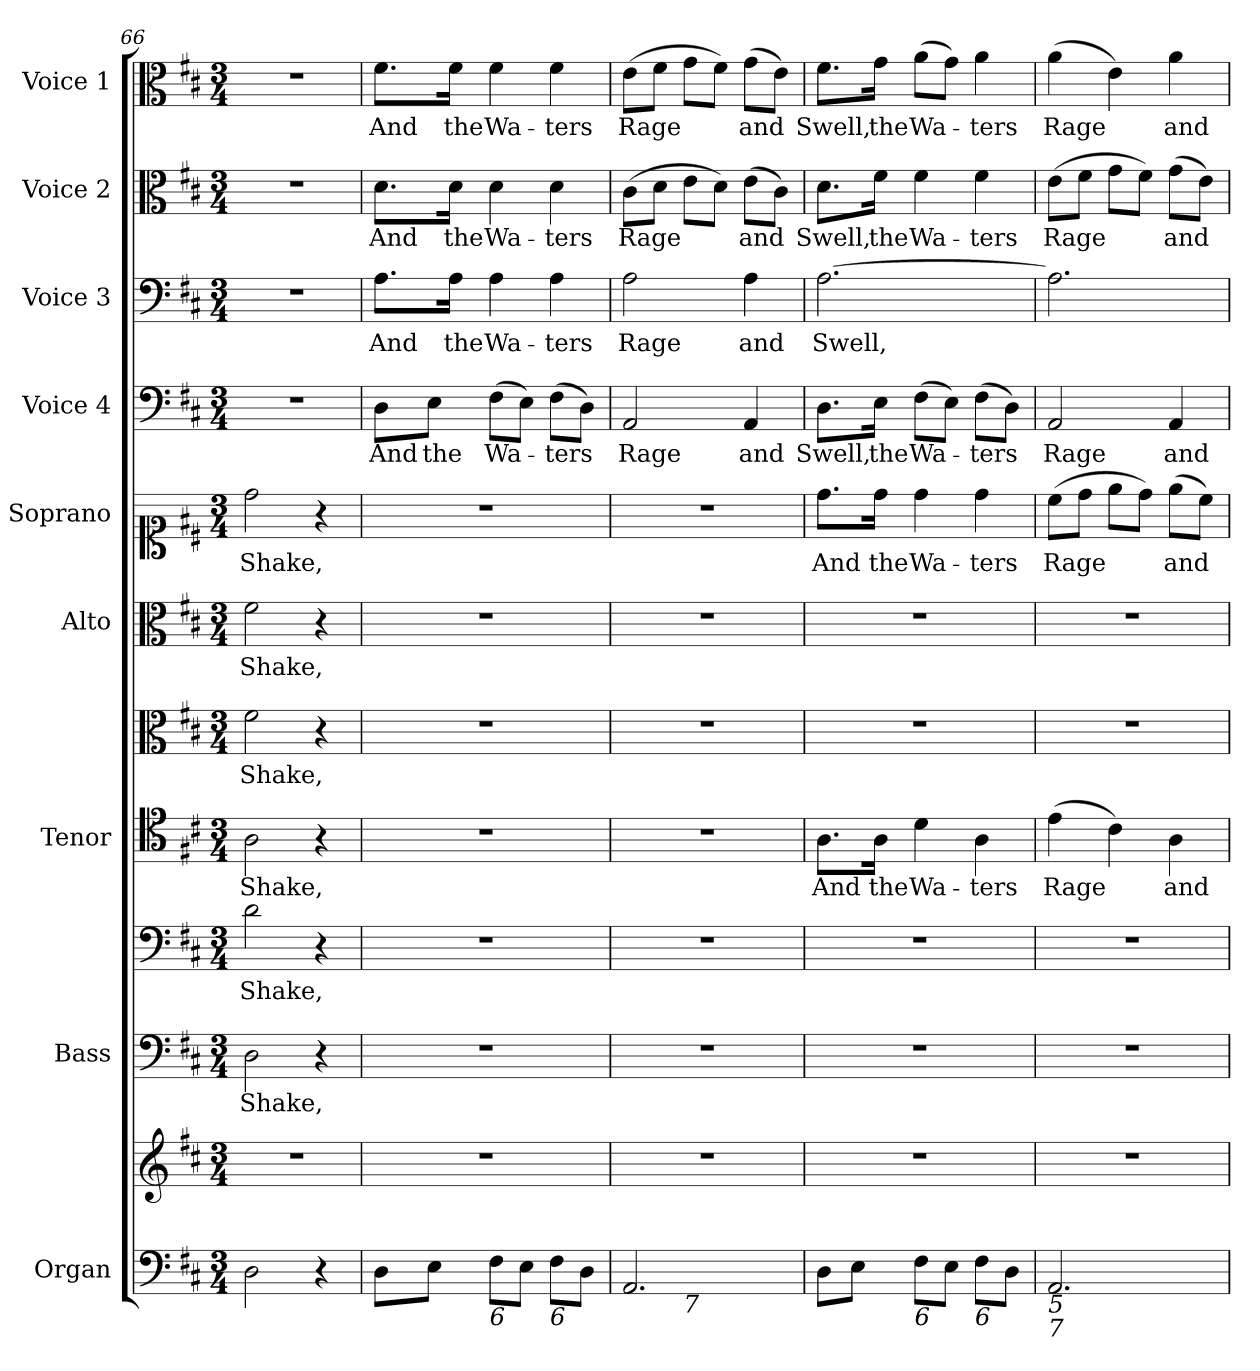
**kern	**kern	**kern	**text	**kern	**text	**kern	**text	**kern	**text	**kern	**text	**kern	**text	**kern	**text	**kern	**text	**kern	**text	**kern	**text
*part11	*part11	*part10	*part10	*part9	*part9	*part8	*part8	*part7	*part7	*part6	*part6	*part5	*part5	*part4	*part4	*part3	*part3	*part2	*part2	*part1	*part1
*staff12	*staff11	*staff10	*staff10	*staff9	*staff9	*staff8	*staff8	*staff7	*staff7	*staff6	*staff6	*staff5	*staff5	*staff4	*staff4	*staff3	*staff3	*staff2	*staff2	*staff1	*staff1
*I"Organ	*	*I"Bass	*	*	*	*I"Tenor	*	*	*	*I"Alto	*	*I"Soprano	*	*I"Voice 4	*	*I"Voice 3	*	*I"Voice 2	*	*I"Voice 1	*
*I'Org.	*	*I'B	*	*	*	*I'T	*	*I'A	*	*I'A	*	*I'S	*	*	*	*	*	*	*	*	*
*clefF4	*clefG2	*clefF4	*	*clefF4	*	*clefC4	*	*clefC3	*	*clefC3	*	*clefC1	*	*clefF4	*	*clefF4	*	*clefC3	*	*clefC3	*
*k[f#c#]	*k[f#c#]	*k[f#c#]	*	*k[f#c#]	*	*k[f#c#]	*	*k[f#c#]	*	*k[f#c#]	*	*k[f#c#]	*	*k[f#c#]	*	*k[f#c#]	*	*k[f#c#]	*	*k[f#c#]	*
*D:	*D:	*D:	*	*D:	*	*D:	*	*D:	*	*D:	*	*D:	*	*D:	*	*D:	*	*D:	*	*D:	*
*M3/4	*M3/4	*M3/4	*	*M3/4	*	*M3/4	*	*M3/4	*	*M3/4	*	*M3/4	*	*M3/4	*	*M3/4	*	*M3/4	*	*M3/4	*
=66	=66	=66	=66	=66	=66	=66	=66	=66	=66	=66	=66	=66	=66	=66	=66	=66	=66	=66	=66	=66	=66
!	!	!	!LO:LY:b	!	!LO:LY:b	!	!LO:LY:b	!	!LO:LY:b	!	!LO:LY:b	!	!LO:LY:b	!	!	!	!	!	!	!	!
2D\	2.r	2D\	Shake,	2d\	Shake,	2A\	Shake,	2f#\	Shake,	2f#\	Shake,	2dd\	Shake,	2.r	.	2.r	.	2.r	.	2.r	.
4r	.	4r	.	4r	.	4r	.	4r	.	4r	.	4r	.	.	.	.	.	.	.	.	.
=67	=67	=67	=67	=67	=67	=67	=67	=67	=67	=67	=67	=67	=67	=67	=67	=67	=67	=67	=67	=67	=67
!	!	!	!	!	!	!	!	!	!	!	!	!	!	!	!LO:LY:b	!	!LO:LY:b	!	!LO:LY:b	!	!LO:LY:b
8D\L	2.r	2.r	.	2.r	.	2.r	.	2.r	.	2.r	.	2.r	.	8D\L	And	8.A\L	And	8.d\L	And	8.f#\L	And
!	!	!	!	!	!	!	!	!	!	!	!	!	!	!	!LO:LY:b	!	!	!	!	!	!
8E\J	.	.	.	.	.	.	.	.	.	.	.	.	.	8E\J	the	.	.	.	.	.	.
!	!	!	!	!	!	!	!	!	!	!	!	!	!	!	!	!	!LO:LY:b	!	!LO:LY:b	!	!LO:LY:b
.	.	.	.	.	.	.	.	.	.	.	.	.	.	.	.	16A\Jk	the	16d\Jk	the	16f#\Jk	the
!LO:TX:b:i:t=6	!	!	!	!	!	!	!	!	!	!	!	!	!	!	!	!	!	!	!	!	!
!	!	!	!	!	!	!	!	!	!	!	!	!	!	!	!LO:LY:b	!	!LO:LY:b	!	!LO:LY:b	!	!LO:LY:b
8F#\L	.	.	.	.	.	.	.	.	.	.	.	.	.	(>8F#\L	Wa-	4A\	Wa-	4d\	Wa-	4f#\	Wa-
8E\J	.	.	.	.	.	.	.	.	.	.	.	.	.	8E\J)	.	.	.	.	.	.	.
!LO:TX:b:i:t=6	!	!	!	!	!	!	!	!	!	!	!	!	!	!	!	!	!	!	!	!	!
!	!	!	!	!	!	!	!	!	!	!	!	!	!	!	!LO:LY:b	!	!LO:LY:b	!	!LO:LY:b	!	!LO:LY:b
8F#\L	.	.	.	.	.	.	.	.	.	.	.	.	.	(>8F#\L	-ters	4A\	-ters	4d\	-ters	4f#\	-ters
8D\J	.	.	.	.	.	.	.	.	.	.	.	.	.	8D\J)	.	.	.	.	.	.	.
=68	=68	=68	=68	=68	=68	=68	=68	=68	=68	=68	=68	=68	=68	=68	=68	=68	=68	=68	=68	=68	=68
!LO:TX:b:i:t=5	!	!	!	!	!	!	!	!	!	!	!	!	!	!	!	!	!	!	!	!	!
!	!	!	!	!	!	!	!	!	!	!	!	!	!	!	!LO:LY:b	!	!LO:LY:b	!	!LO:LY:b	!	!LO:LY:b
*^	*	*	*	*	*	*	*	*	*	*	*	*	*	*	*	*	*	*	*	*	*
2.AA/	4ryy	2.r	2.r	.	2.r	.	2.r	.	2.r	.	2.r	.	2.r	.	2AA/	Rage	2A\	Rage	(>8c#\L	Rage	(>8e\L	Rage
.	.	.	.	.	.	.	.	.	.	.	.	.	.	.	.	.	.	.	8d\J	.	8f#\J	.
!	!LO:TX:b:i:t=7	!	!	!	!	!	!	!	!	!	!	!	!	!	!	!	!	!	!	!	!	!
.	2ryy	.	.	.	.	.	.	.	.	.	.	.	.	.	.	.	.	.	8e\L	.	8g\L	.
.	.	.	.	.	.	.	.	.	.	.	.	.	.	.	.	.	.	.	8d\J)	.	8f#\J)	.
!	!	!	!	!	!	!	!	!	!	!	!	!	!	!	!	!LO:LY:b	!	!LO:LY:b	!	!LO:LY:b	!	!LO:LY:b
.	.	.	.	.	.	.	.	.	.	.	.	.	.	.	4AA/	and	4A\	and	(>8e\L	and	(>8g\L	and
.	.	.	.	.	.	.	.	.	.	.	.	.	.	.	.	.	.	.	8c#\J)	.	8e\J)	.
!!LO:PB:g=z
=69	=69	=69	=69	=69	=69	=69	=69	=69	=69	=69	=69	=69	=69	=69	=69	=69	=69	=69	=69	=69	=69	=69
!	!	!	!	!	!	!	!	!LO:LY:b	!	!	!	!	!	!LO:LY:b	!	!LO:LY:b	!	!LO:LY:b	!	!LO:LY:b	!	!LO:LY:b
*v	*v	*	*	*	*	*	*	*	*	*	*	*	*	*	*	*	*	*	*	*	*	*
8D\L	2.r	2.r	.	2.r	.	8.A\L	And	2.r	.	2.r	.	8.dd\L	And	8.D\L	Swell,	[2.A\	Swell,	8.d\L	Swell,	8.f#\L	Swell,
8E\J	.	.	.	.	.	.	.	.	.	.	.	.	.	.	.	.	.	.	.	.	.
!	!	!	!	!	!	!	!LO:LY:b	!	!	!	!	!	!LO:LY:b	!	!LO:LY:b	!	!	!	!LO:LY:b	!	!LO:LY:b
.	.	.	.	.	.	16A\Jk	the	.	.	.	.	16dd\Jk	the	16E\Jk	the	.	.	16f#\Jk	the	16g\Jk	the
!LO:TX:b:i:t=6	!	!	!	!	!	!	!	!	!	!	!	!	!	!	!	!	!	!	!	!	!
!	!	!	!	!	!	!	!LO:LY:b	!	!	!	!	!	!LO:LY:b	!	!LO:LY:b	!	!	!	!LO:LY:b	!	!LO:LY:b
8F#\L	.	.	.	.	.	4d\	Wa-	.	.	.	.	4dd\	Wa-	(>8F#\L	Wa-	.	.	4f#\	Wa-	(>8a\L	Wa-
8E\J	.	.	.	.	.	.	.	.	.	.	.	.	.	8E\J)	.	.	.	.	.	8g\J)	.
!LO:TX:b:i:t=6	!	!	!	!	!	!	!	!	!	!	!	!	!	!	!	!	!	!	!	!	!
!	!	!	!	!	!	!	!LO:LY:b	!	!	!	!	!	!LO:LY:b	!	!LO:LY:b	!	!	!	!LO:LY:b	!	!LO:LY:b
8F#\L	.	.	.	.	.	4A\	-ters	.	.	.	.	4dd\	-ters	(>8F#\L	-ters	.	.	4f#\	-ters	4a\	-ters
8D\J	.	.	.	.	.	.	.	.	.	.	.	.	.	8D\J)	.	.	.	.	.	.	.
=70	=70	=70	=70	=70	=70	=70	=70	=70	=70	=70	=70	=70	=70	=70	=70	=70	=70	=70	=70	=70	=70
!LO:TX:b:i:t=5	!	!	!	!	!	!	!	!	!	!	!	!	!	!	!	!	!	!	!	!	!
!LO:TX:b:i:t=7	!	!	!	!	!	!	!	!	!	!	!	!	!	!	!	!	!	!	!	!	!
!	!	!	!	!	!	!	!LO:LY:b	!	!	!	!	!	!LO:LY:b	!	!LO:LY:b	!	!	!	!LO:LY:b	!	!LO:LY:b
2.AA/	2.r	2.r	.	2.r	.	(>4e\	Rage	2.r	.	2.r	.	(>8cc#\L	Rage	2AA/	Rage	2.A\]	.	(>8e\L	Rage	(>4a\	Rage
.	.	.	.	.	.	.	.	.	.	.	.	8dd\J	.	.	.	.	.	8f#\J	.	.	.
.	.	.	.	.	.	4c#\)	.	.	.	.	.	8ee\L	.	.	.	.	.	8g\L	.	4e\)	.
.	.	.	.	.	.	.	.	.	.	.	.	8dd\J)	.	.	.	.	.	8f#\J)	.	.	.
!	!	!	!	!	!	!	!LO:LY:b	!	!	!	!	!	!LO:LY:b	!	!LO:LY:b	!	!	!	!LO:LY:b	!	!LO:LY:b
.	.	.	.	.	.	4A\	and	.	.	.	.	(>8ee\L	and	4AA/	and	.	.	(>8g\L	and	4a\	and
.	.	.	.	.	.	.	.	.	.	.	.	8cc#\J)	.	.	.	.	.	8e\J)	.	.	.
=	=	=	=	=	=	=	=	=	=	=	=	=	=	=	=	=	=	=	=	=	=
*-	*-	*-	*-	*-	*-	*-	*-	*-	*-	*-	*-	*-	*-	*-	*-	*-	*-	*-	*-	*-	*-
